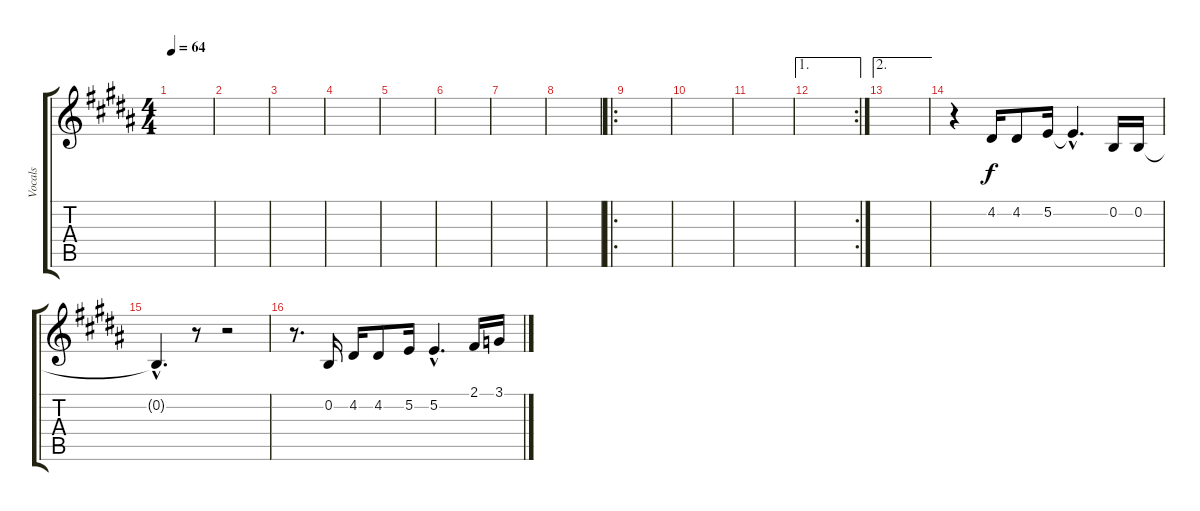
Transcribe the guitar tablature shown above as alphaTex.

\track ("Vocals" "Vocals") {instrument clarinet}
\staff {score tabs}
\tuning (E4 B3 G3 D3 A2 E2) {hide}
\ts (4 4)
\tempo 64
\clef g2
\ks b
|
|
|
|
|
|
|
|
\ro
|
|
|
\ae 1
\rc 2
|
\ae 2
|
r.4 4.2.16 4.2.8 5.2.16 5.2{hac t}.4{d} 0.2.16 0.2.16 |
0.2{hac t}.4{d} r.8 r.2 |
r.8{d} 0.2.16 4.2.16 4.2.8 5.2.16 5.2{hac}.4{d} 2.1.16 3.1.16
